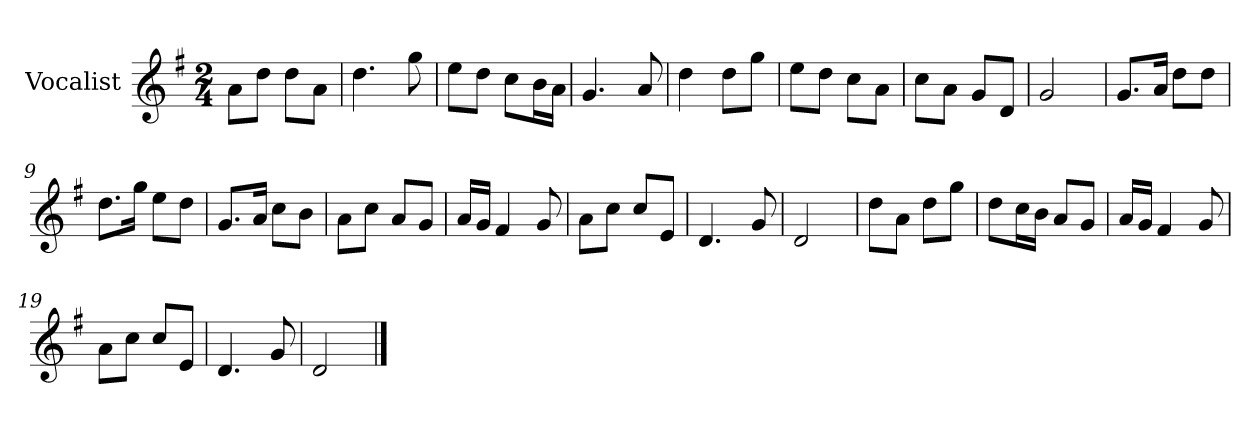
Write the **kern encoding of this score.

**kern
*part1
*staff1
*I"Vocalist
*k[f#]
*G:
*M2/4
=
8aL
8ddJ
8ddL
8aJ
=1
4.dd
8gg
=2
8eeL
8ddJ
8ccL
16bL
16aJJ
=3
4.g
8a
=4
4dd
8ddL
8ggJ
=5
8eeL
8ddJ
8ccL
8aJ
=6
8ccL
8aJ
8gL
8dJ
=7
2g
=8
8.gL
16aJk
8ddL
8ddJ
=9
8.ddL
16ggJk
8eeL
8ddJ
=10
8.gL
16aJk
8ccL
8bJ
=11
8aL
8ccJ
8aL
8gJ
=12
16aLL
16gJJ
4f#
8g
=13
8aL
8ccJ
8ccL
8eJ
=14
4.d
8g
=15
2d
=16
8ddL
8aJ
8ddL
8ggJ
=17
8ddL
16ccL
16bJJ
8aL
8gJ
=18
16aLL
16gJJ
4f#
8g
=19
8aL
8ccJ
8ccL
8eJ
=20
4.d
8g
=21
2d
==
*-
